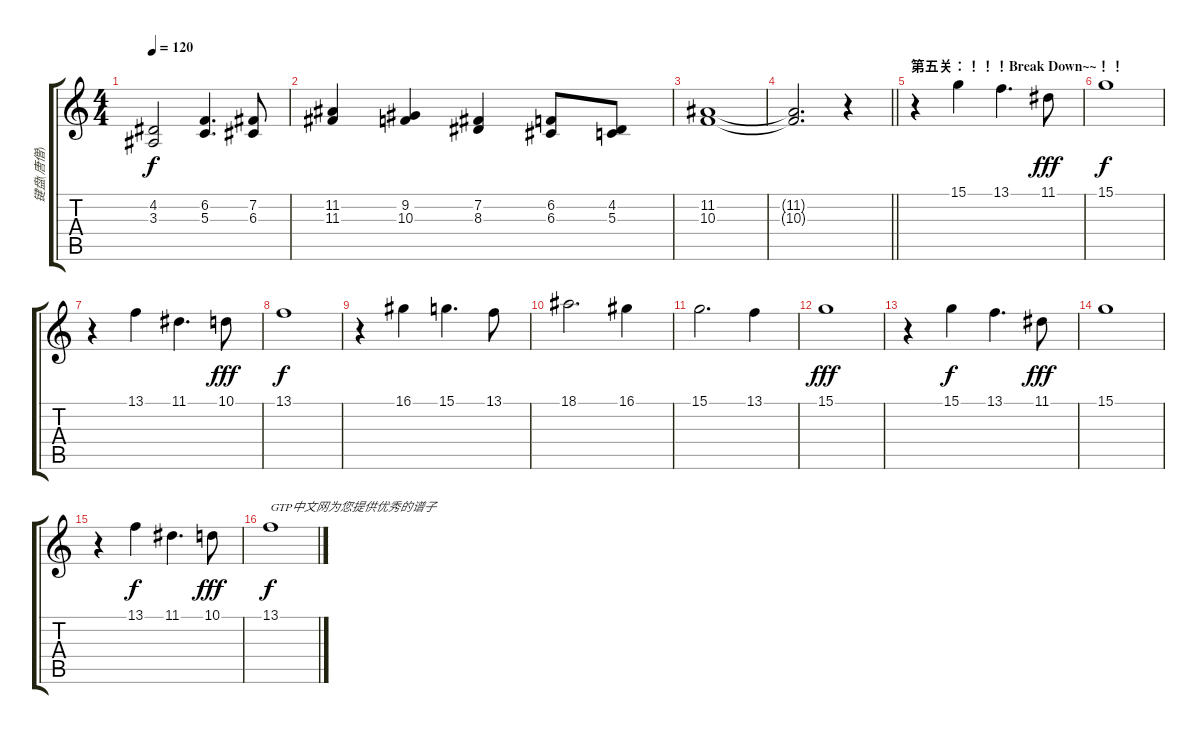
\track ("键盘(唐僧)" "键盘(唐僧)") {instrument choiraahs}
\staff {score tabs}
\tuning (E4 B3 G3 D3 A2 E2) {hide}
\ts (4 4)
\tempo 120
\clef g2
\ks c
(4.2 3.3).2{dy f} (6.2 5.3).4{d} (7.2 6.3).8 |
(11.2 11.3).4 (9.2 10.3).4 (7.2 8.3).4 (6.2 6.3).8 (4.2 5.3).8 |
(11.2 10.3).1 |
\barLineRight lightlight
(11.2{t} 10.3{t}).2{d} r.4 |
\section ("" "第五关：！！！Break Down~~！！")
r.4{volume 15 balance 4} 15.1.4 13.1.4{d} 11.1.8{dy fff} |
15.1.1{dy f} |
r.4 13.1.4 11.1.4{d} 10.1.8{dy fff} |
13.1.1{dy f} |
r.4 16.1.4 15.1.4{d} 13.1.8 |
18.1.2{d} 16.1.4 |
15.1.2{d} 13.1.4 |
15.1.1{dy fff} |
r.4 15.1.4{dy f} 13.1.4{d} 11.1.8{dy fff} |
15.1.1 |
r.4 13.1.4{dy f} 11.1.4{d} 10.1.8{dy fff} |
13.1.1{txt "GTP中文网为您提供优秀的谱子" dy f}
